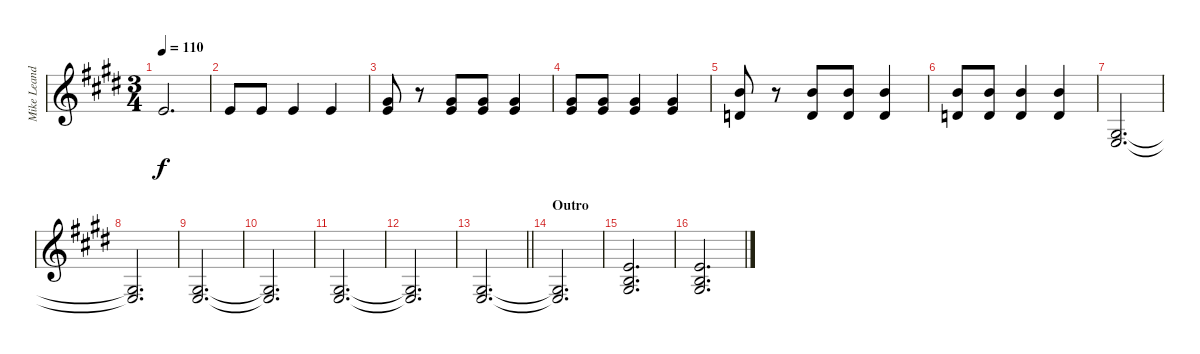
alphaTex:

\track ("Mike Leander's strings (violin, viola)" "Mike Leand") {instrument stringensemble1}
\staff {score}
\tuning (E4 B3 G3 D3 A2 E2) {hide}
\ts (3 4)
\tempo 110
\clef g2
\ks e
0.1.2{d dy f} |
0.1.8 0.1.8 0.1.4 0.1.4 |
(0.1 9.2).8 r.8 (4.1 5.2).8 (4.1 5.2).8 (4.1 5.2).4 |
(0.1 9.2).8 (4.1 5.2).8 (0.1 9.2).4 (4.1 5.2).4 |
(7.1 3.2).8 r.8 (7.1 3.2).8 (7.1 3.2).8 (7.1 3.2).4 |
(7.1 3.2).8 (7.1 3.2).8 (7.1 3.2).4 (7.1 3.2).4 |
(1.3 2.4).2{d} |
(1.3{t} 2.4{t}).2{d} |
(1.3 2.4).2{d} |
(1.3{t} 2.4{t}).2{d} |
(1.3 2.4).2{d} |
(1.3{t} 2.4{t}).2{d} |
\barLineRight lightlight
(1.3 2.4).2{d} |
\section ("" "Outro")
(1.3{t} 2.4{t}).2{d} |
(0.1 0.2 1.3).2{d} |
(0.1 0.2 1.3).2{d}
